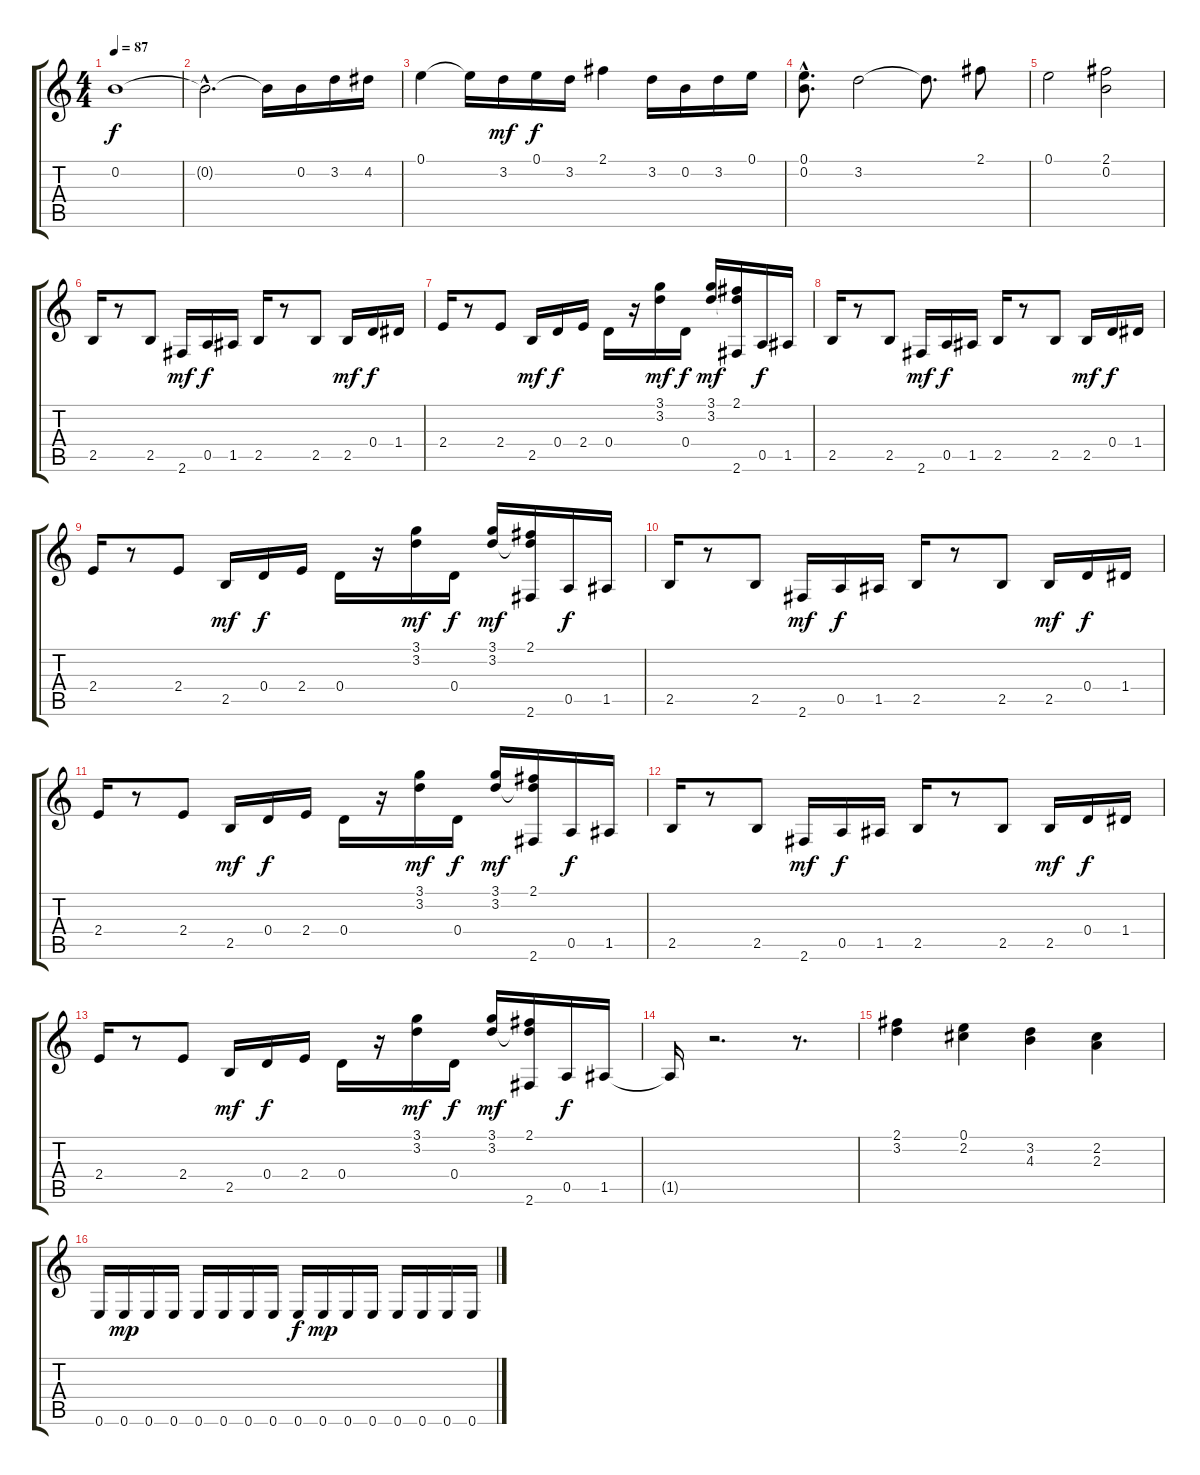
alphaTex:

\track "" {instrument distortionguitar}
\staff {score tabs}
\tuning (E4 B3 G3 D3 A2 E2) {hide}
\ts (4 4)
\tempo 87
\clef g2
\ks c
0.2.1{dy f instrument distortionguitar} |
0.2{hac t}.2{d} 0.2{t}.16 0.2.16 3.2.16 4.2.16 |
0.1.4 0.1{t}.16 3.2.16{dy mf} 0.1.16{dy f} 3.2.16 2.1.4 3.2.16 0.2.16 3.2.16 0.1.16 |
(0.1{hac} 0.2{hac}).8{d} 3.2.2 3.2{t}.8{d} 2.1.8 |
0.1.2 (2.1 0.2).2 |
2.5.16 r.8 2.5.8 2.6.16{dy mf} 0.5.16{dy f} 1.5.16 2.5.16 r.8 2.5.8 2.5.16{dy mf} 0.4.16{dy f} 1.4.16 |
2.4.16 r.8 2.4.8 2.5.16{dy mf} 0.4.16{dy f} 2.4.16 0.4.16 r.16 (3.1 3.2).16{dy mf} 0.4.16{dy f} (3.1 3.2).16{dy mf} (2.1 3.2{t} 2.6).16 0.5.16{dy f} 1.5.16 |
2.5.16 r.8 2.5.8 2.6.16{dy mf} 0.5.16{dy f} 1.5.16 2.5.16 r.8 2.5.8 2.5.16{dy mf} 0.4.16{dy f} 1.4.16 |
2.4.16 r.8 2.4.8 2.5.16{dy mf} 0.4.16{dy f} 2.4.16 0.4.16 r.16 (3.1 3.2).16{dy mf} 0.4.16{dy f} (3.1 3.2).16{dy mf} (2.1 3.2{t} 2.6).16 0.5.16{dy f} 1.5.16 |
2.5.16 r.8 2.5.8 2.6.16{dy mf} 0.5.16{dy f} 1.5.16 2.5.16 r.8 2.5.8 2.5.16{dy mf} 0.4.16{dy f} 1.4.16 |
2.4.16 r.8 2.4.8 2.5.16{dy mf} 0.4.16{dy f} 2.4.16 0.4.16 r.16 (3.1 3.2).16{dy mf} 0.4.16{dy f} (3.1 3.2).16{dy mf} (2.1 3.2{t} 2.6).16 0.5.16{dy f} 1.5.16 |
2.5.16 r.8 2.5.8 2.6.16{dy mf} 0.5.16{dy f} 1.5.16 2.5.16 r.8 2.5.8 2.5.16{dy mf} 0.4.16{dy f} 1.4.16 |
2.4.16 r.8 2.4.8 2.5.16{dy mf} 0.4.16{dy f} 2.4.16 0.4.16 r.16 (3.1 3.2).16{dy mf} 0.4.16{dy f} (3.1 3.2).16{dy mf} (2.1 3.2{t} 2.6).16 0.5.16{dy f} 1.5.16 |
1.5{t}.16 r.2{d} r.8{d} |
(2.1 3.2).4 (0.1 2.2).4 (3.2 4.3).4 (2.2 2.3).4 |
0.6.16 0.6.16{dy mp} 0.6.16 0.6.16 0.6.16 0.6.16 0.6.16 0.6.16 0.6.16{dy f} 0.6.16{dy mp} 0.6.16 0.6.16 0.6.16 0.6.16 0.6.16 0.6.16
